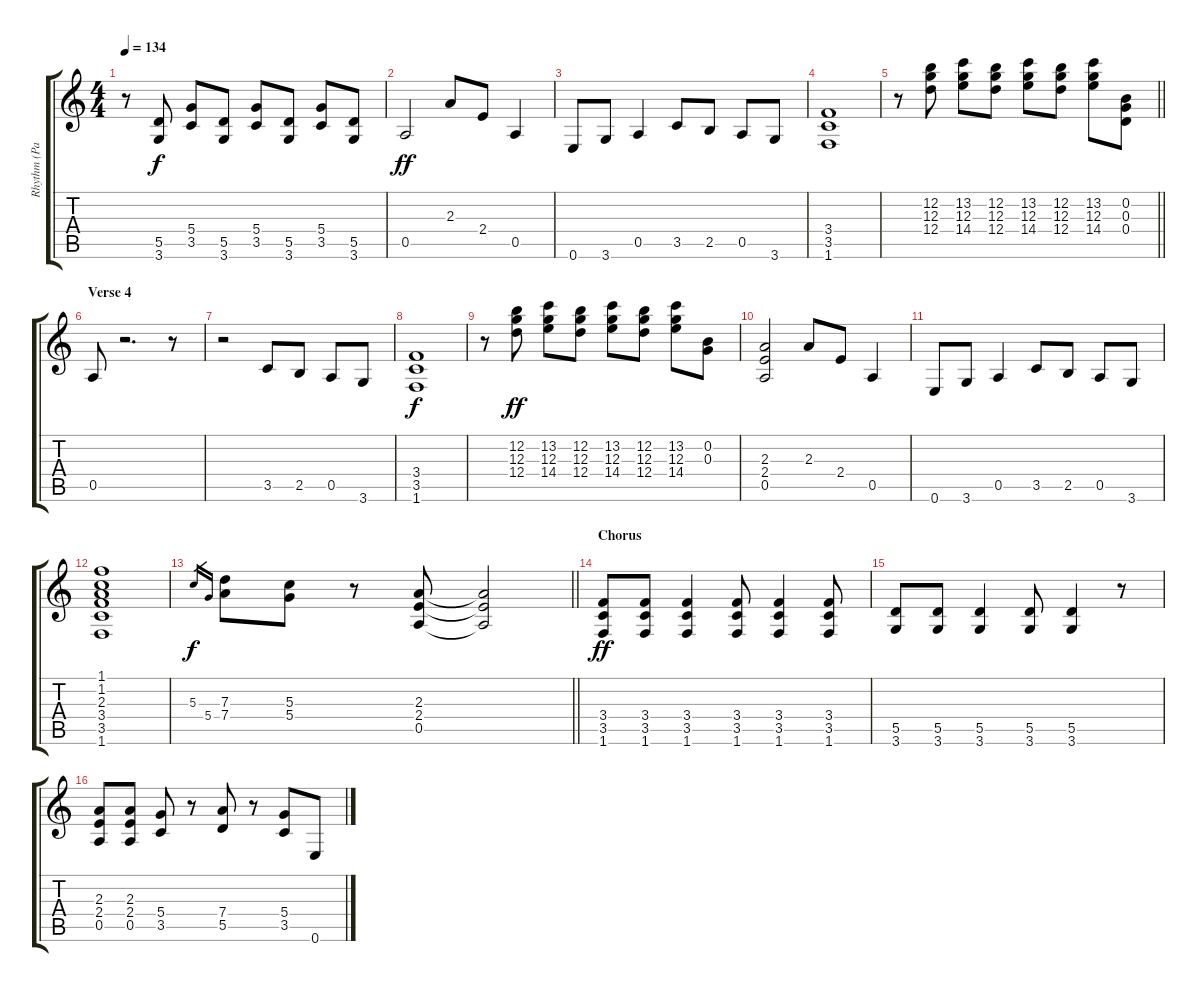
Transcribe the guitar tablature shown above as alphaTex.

\track ("Rhythm (Paul)" "Rhythm (Pa") {instrument distortionguitar}
\staff {score tabs}
\tuning (E4 B3 G3 D3 A2 E2) {hide}
\ts (4 4)
\tempo 134
\clef g2
\ks c
r.8{dy ff} (5.5 3.6).8{dy f} (5.4 3.5).8 (5.5 3.6).8 (5.4 3.5).8 (5.5 3.6).8 (5.4 3.5).8 (5.5 3.6).8 |
0.5.2{dy ff} 2.3.8 2.4.8 0.5.4 |
0.6.8 3.6.8 0.5.4 3.5.8 2.5.8 0.5.8 3.6.8 |
(3.4 3.5 1.6).1 |
\barLineRight lightlight
r.8 (12.2 12.3 12.4).8 (13.2 12.3 14.4).8 (12.2 12.3 12.4).8 (13.2 12.3 14.4).8 (12.2 12.3 12.4).8 (13.2 12.3 14.4).8 (0.2 0.3 0.4).8 |
\section ("" "Verse 4")
0.5.8 r.2{d} r.8 |
r.2 3.5.8 2.5.8 0.5.8 3.6.8 |
(3.4 3.5 1.6).1{dy f} |
r.8 (12.2 12.3 12.4).8{dy ff} (13.2 12.3 14.4).8 (12.2 12.3 12.4).8 (13.2 12.3 14.4).8 (12.2 12.3 12.4).8 (13.2 12.3 14.4).8 (0.2 0.3).8 |
(2.3 2.4 0.5).2{instrument distortionguitar} 2.3.8 2.4.8 0.5.4 |
0.6.8 3.6.8 0.5.4 3.5.8 2.5.8 0.5.8 3.6.8 |
(1.1 1.2 2.3 3.4 3.5 1.6).1 |
\barLineRight lightlight
5.3.16{gr dy f} 5.4.16{gr} (7.3 7.4).8 (5.3 5.4).8 r.8 (2.3 2.4 0.5).8 (2.3{t} 2.4{t} 0.5{t}).2 |
\section ("" "Chorus")
(3.4 3.5 1.6).8{dy ff} (3.4 3.5 1.6).8 (3.4 3.5 1.6).4 (3.4 3.5 1.6).8 (3.4 3.5 1.6).4 (3.4 3.5 1.6).8 |
(5.5 3.6).8 (5.5 3.6).8 (5.5 3.6).4 (5.5 3.6).8 (5.5 3.6).4 r.8 |
(2.3 2.4 0.5).8 (2.3 2.4 0.5).8 (5.4 3.5).8 r.8 (7.4 5.5).8 r.8 (5.4 3.5).8 0.6.8
